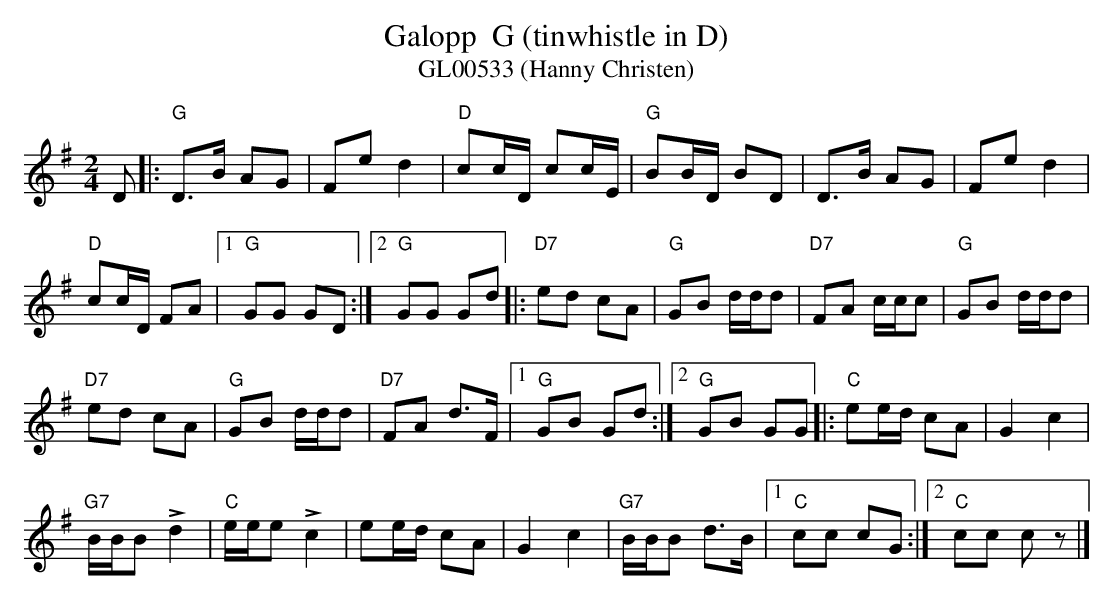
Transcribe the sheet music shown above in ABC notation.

X:1
T:Galopp  G (tinwhistle in D)
T:GL00533 (Hanny Christen)
M:2/4
L:1/8
K:G %%MIDI gchordon
D |: "G"D>B AG | Fed2 | "D"cc/2D/2 cc/2E/2 | "G"BB/2D/2 BD | D>B AG | Fed2 |
"D"cc/2D/2 FA |1 "G"GG GD :|2 "G"GG Gd |: "D7"ed cA | "G"GB d/2d/2d | "D7"FA c/2c/2c | "G"GB d/2d/2d |
"D7"ed cA | "G"GB d/2d/2d | "D7"FA d>F |1 "G"GB Gd :|2 "G"GB GG |: "C"ee/2d/2 cA | G2c2 |
"G7"B/2B/2B !>!d2 | "C"e/2e/2e !>!c2 | ee/2d/2 cA | G2c2 | "G7"B/2B/2B d>B |1 "C"cc cG :|2 "C"cc cz |]
